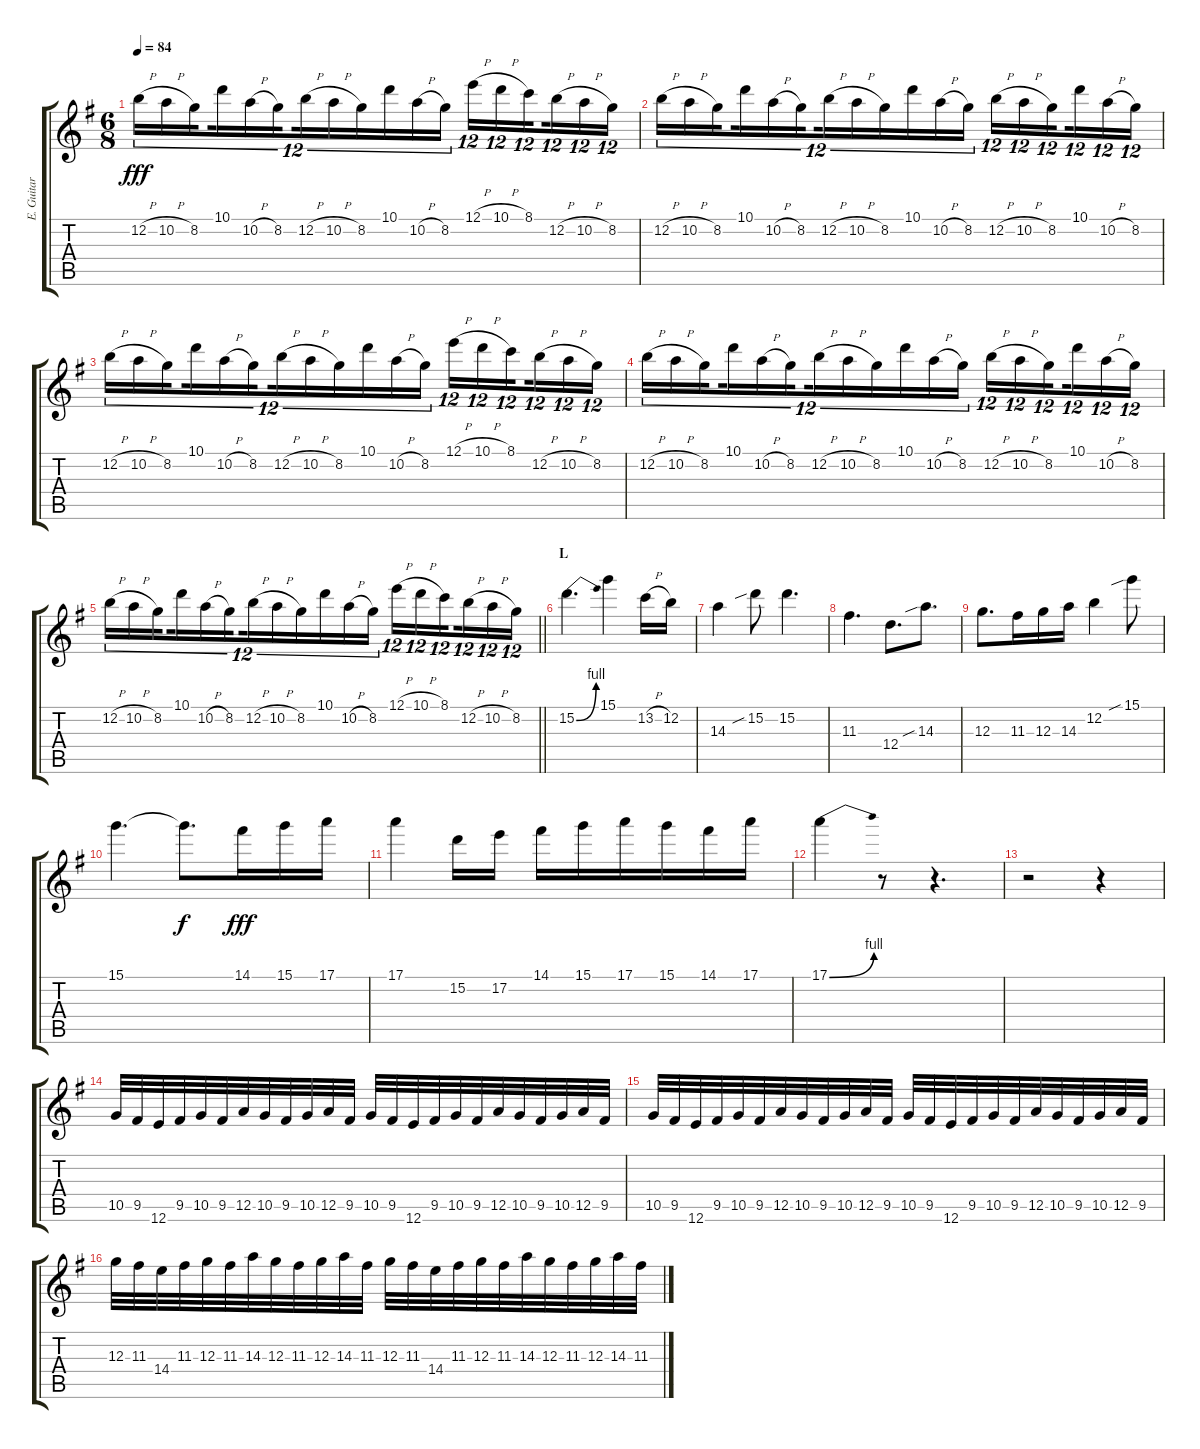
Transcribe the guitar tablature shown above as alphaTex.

\track ("E. Guitar I" "E. Guitar ") {instrument overdrivenguitar}
\staff {score tabs}
\tuning (E4 B3 G3 D3 A2 E2) {hide}
\ts (6 8)
\tempo 84
\clef g2
\ks g
12.2{h}.16{tu (12 8) dy fff} 10.2{h}.16{tu (12 8)} 8.2.16{tu (12 8) beam splitsecondary} 10.1.16{tu (12 8)} 10.2{h}.16{tu (12 8)} 8.2.16{tu (12 8) beam splitsecondary} 12.2{h}.16{tu (12 8)} 10.2{h}.16{tu (12 8)} 8.2.16{tu (12 8)} 10.1.16{tu (12 8)} 10.2{h}.16{tu (12 8)} 8.2.16{tu (12 8) beam splitsecondary} 12.1{h}.16{tu (12 8)} 10.1{h}.16{tu (12 8)} 8.1.16{tu (12 8) beam splitsecondary} 12.2{h}.16{tu (12 8)} 10.2{h}.16{tu (12 8)} 8.2.16{tu (12 8)} |
12.2{h}.16{tu (12 8)} 10.2{h}.16{tu (12 8)} 8.2.16{tu (12 8) beam splitsecondary} 10.1.16{tu (12 8)} 10.2{h}.16{tu (12 8)} 8.2.16{tu (12 8) beam splitsecondary} 12.2{h}.16{tu (12 8)} 10.2{h}.16{tu (12 8)} 8.2.16{tu (12 8)} 10.1.16{tu (12 8)} 10.2{h}.16{tu (12 8)} 8.2.16{tu (12 8) beam splitsecondary} 12.2{h}.16{tu (12 8)} 10.2{h}.16{tu (12 8)} 8.2.16{tu (12 8) beam splitsecondary} 10.1.16{tu (12 8)} 10.2{h}.16{tu (12 8)} 8.2.16{tu (12 8)} |
12.2{h}.16{tu (12 8)} 10.2{h}.16{tu (12 8)} 8.2.16{tu (12 8) beam splitsecondary} 10.1.16{tu (12 8)} 10.2{h}.16{tu (12 8)} 8.2.16{tu (12 8) beam splitsecondary} 12.2{h}.16{tu (12 8)} 10.2{h}.16{tu (12 8)} 8.2.16{tu (12 8)} 10.1.16{tu (12 8)} 10.2{h}.16{tu (12 8)} 8.2.16{tu (12 8) beam splitsecondary} 12.1{h}.16{tu (12 8)} 10.1{h}.16{tu (12 8)} 8.1.16{tu (12 8) beam splitsecondary} 12.2{h}.16{tu (12 8)} 10.2{h}.16{tu (12 8)} 8.2.16{tu (12 8)} |
12.2{h}.16{tu (12 8)} 10.2{h}.16{tu (12 8)} 8.2.16{tu (12 8) beam splitsecondary} 10.1.16{tu (12 8)} 10.2{h}.16{tu (12 8)} 8.2.16{tu (12 8) beam splitsecondary} 12.2{h}.16{tu (12 8)} 10.2{h}.16{tu (12 8)} 8.2.16{tu (12 8)} 10.1.16{tu (12 8)} 10.2{h}.16{tu (12 8)} 8.2.16{tu (12 8) beam splitsecondary} 12.2{h}.16{tu (12 8)} 10.2{h}.16{tu (12 8)} 8.2.16{tu (12 8) beam splitsecondary} 10.1.16{tu (12 8)} 10.2{h}.16{tu (12 8)} 8.2.16{tu (12 8)} |
\barLineRight lightlight
12.2{h}.16{tu (12 8)} 10.2{h}.16{tu (12 8)} 8.2.16{tu (12 8) beam splitsecondary} 10.1.16{tu (12 8)} 10.2{h}.16{tu (12 8)} 8.2.16{tu (12 8) beam splitsecondary} 12.2{h}.16{tu (12 8)} 10.2{h}.16{tu (12 8)} 8.2.16{tu (12 8)} 10.1.16{tu (12 8)} 10.2{h}.16{tu (12 8)} 8.2.16{tu (12 8) beam splitsecondary} 12.1{h}.16{tu (12 8)} 10.1{h}.16{tu (12 8)} 8.1.16{tu (12 8) beam splitsecondary} 12.2{h}.16{tu (12 8)} 10.2{h}.16{tu (12 8)} 8.2.16{tu (12 8)} |
\section ("" "L")
15.2{be (bend 0 0 60 4)}.4{d} 15.1.4 13.2{h}.16 12.2.16 |
14.3.4 15.2{sib}.8 15.2.4{d} |
11.3.4{d} 12.4.8{d} 14.3{sib}.8{d} |
12.3.8{d} 11.3.16 12.3.16 14.3.16 12.2.4 15.1{sib}.8 |
15.1.4{d} 15.1{t}.8{d dy f} 14.1.16{dy fff} 15.1.16 17.1.16 |
17.1.4 15.2.16 17.2.16 14.1.16 15.1.16 17.1.16 15.1.16 14.1.16 17.1.16 |
17.1{be (bend 0 0 60 4)}.4 r.8 r.4{d} |
r.2 r.4 |
10.5.32 9.5.32 12.6.32 9.5.32 10.5.32 9.5.32 12.5.32 10.5.32 9.5.32 10.5.32 12.5.32 9.5.32 10.5.32 9.5.32 12.6.32 9.5.32 10.5.32 9.5.32 12.5.32 10.5.32 9.5.32 10.5.32 12.5.32 9.5.32 |
10.5.32 9.5.32 12.6.32 9.5.32 10.5.32 9.5.32 12.5.32 10.5.32 9.5.32 10.5.32 12.5.32 9.5.32 10.5.32 9.5.32 12.6.32 9.5.32 10.5.32 9.5.32 12.5.32 10.5.32 9.5.32 10.5.32 12.5.32 9.5.32 |
12.3.32 11.3.32 14.4.32 11.3.32 12.3.32 11.3.32 14.3.32 12.3.32 11.3.32 12.3.32 14.3.32 11.3.32 12.3.32 11.3.32 14.4.32 11.3.32 12.3.32 11.3.32 14.3.32 12.3.32 11.3.32 12.3.32 14.3.32 11.3.32
